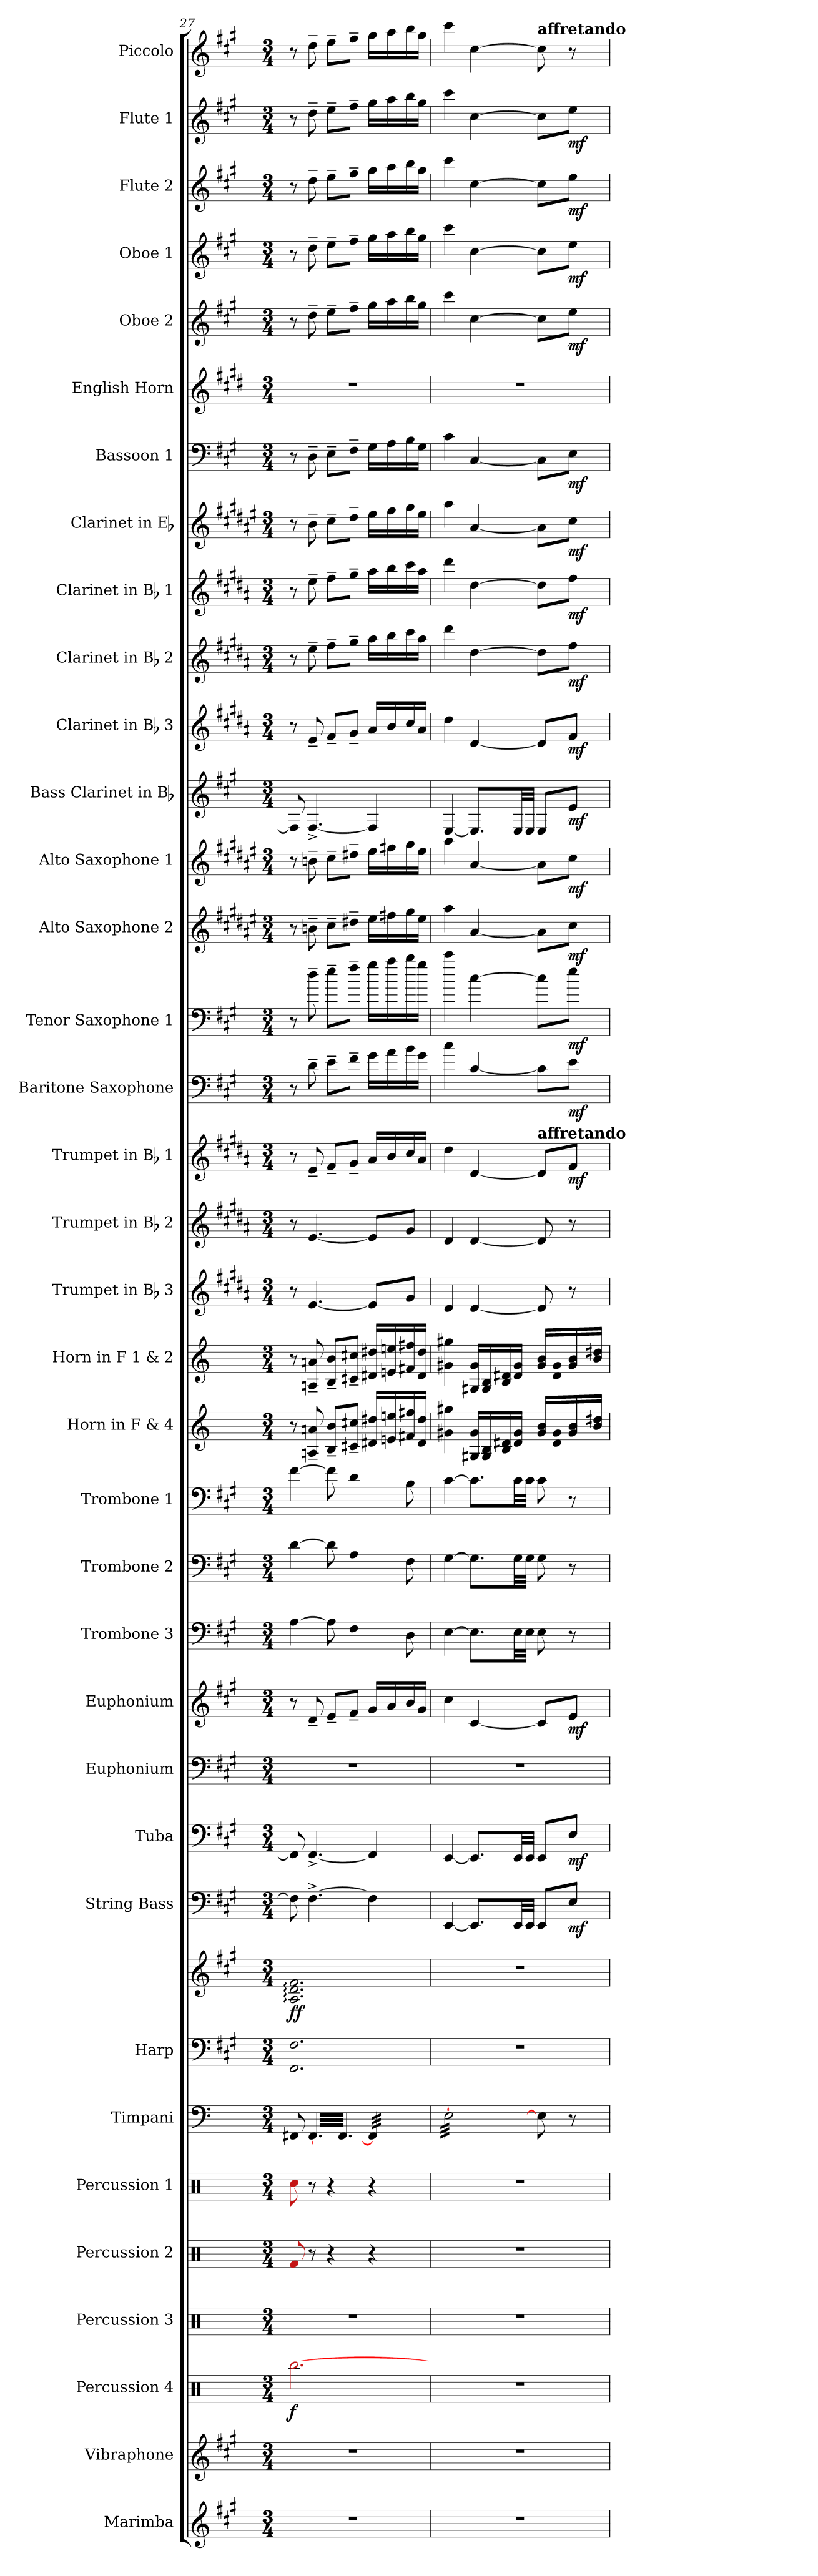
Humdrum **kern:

**kern	**kern	**kern	**dynam	**kern	**kern	**kern	**kern	**kern	**kern	**dynam	**kern	**dynam	**kern	**dynam	**kern	**kern	**dynam	**kern	**kern	**kern	**kern	**kern	**kern	**kern	**kern	**dynam	**kern	**dynam	**kern	**dynam	**kern	**dynam	**kern	**dynam	**kern	**dynam	**kern	**dynam	**kern	**dynam	**kern	**dynam	**kern	**dynam	**kern	**dynam	**kern	**kern	**dynam	**kern	**dynam	**kern	**dynam	**kern	**dynam	**kern
*part36	*part35	*part34	*part34	*part33	*part32	*part31	*part30	*part29	*part29	*part29	*part28	*part28	*part27	*part27	*part26	*part25	*part25	*part24	*part23	*part22	*part21	*part20	*part19	*part18	*part17	*part17	*part16	*part16	*part15	*part15	*part14	*part14	*part13	*part13	*part12	*part12	*part11	*part11	*part10	*part10	*part9	*part9	*part8	*part8	*part7	*part7	*part6	*part5	*part5	*part4	*part4	*part3	*part3	*part2	*part2	*part1
*staff37	*staff36	*staff35	*staff35	*staff34	*staff33	*staff32	*staff31	*staff30	*staff29	*staff29/30	*staff28	*staff28	*staff27	*staff27	*staff26	*staff25	*staff25	*staff24	*staff23	*staff22	*staff21	*staff20	*staff19	*staff18	*staff17	*staff17	*staff16	*staff16	*staff15	*staff15	*staff14	*staff14	*staff13	*staff13	*staff12	*staff12	*staff11	*staff11	*staff10	*staff10	*staff9	*staff9	*staff8	*staff8	*staff7	*staff7	*staff6	*staff5	*staff5	*staff4	*staff4	*staff3	*staff3	*staff2	*staff2	*staff1
*I"Marimba	*I"Vibraphone	*I"Percussion 4	*	*I"Percussion 3	*I"Percussion 2	*I"Percussion 1	*I"Timpani	*I"Harp	*	*	*I"String Bass	*	*I"Tuba	*	*I"Euphonium	*I"Euphonium	*	*I"Trombone 3	*I"Trombone 2	*I"Trombone 1	*I"Horn in F  &amp; 4	*I"Horn in F 1 &amp; 2	*I"Trumpet in Bb 3	*I"Trumpet in Bb 2	*I"Trumpet in Bb 1	*	*I"Baritone Saxophone	*	*I"Tenor Saxophone 1	*	*I"Alto Saxophone 2	*	*I"Alto Saxophone 1	*	*I"Bass Clarinet in Bb	*	*I"Clarinet in Bb 3	*	*I"Clarinet in Bb 2	*	*I"Clarinet in Bb 1	*	*I"Clarinet in Eb	*	*I"Bassoon 1	*	*I"English Horn	*I"Oboe 2	*	*I"Oboe 1	*	*I"Flute 2	*	*I"Flute 1	*	*I"Piccolo
*I'Mar.	*I'Vib.	*I'Perc. 4	*	*I'Perc. 3	*I'Perc. 2	*I'Perc. 1	*I'Timp.	*I'Hp.	*	*	*	*	*I'Tba.	*	*I'Euph.	*I'Euph.	*	*I'Tbn. 3	*I'Tbn. 2	*I'Tbn. 1	*I'Hn. 3 &amp; 4	*I'Hn. 1 &amp; 2	*I'Tpt. 3	*I'Tpt. 2	*I'Tpt. 1	*	*I'Bari. Sax.	*	*I'T. Sax. 1	*	*I'A. Sax. 2	*	*I'A. Sax. 1	*	*I'B. Cl.	*	*I'Cl. 3	*	*I'Cl. 2	*	*I'Cl. 1	*	*	*	*I'Bsn. 1	*	*I'Eng. Hn.	*I'Ob. 2	*	*I'Ob. 1	*	*I'Fl. 2	*	*I'Fl. 1	*	*I'Picc.
*clefG2	*clefG2	*clefX	*	*clefX	*clefX	*clefX	*clefF4	*clefF4	*clefG2	*	*clefF4	*	*clefF4	*	*clefF4	*clefG2	*	*clefF4	*clefF4	*clefF4	*clefG2	*clefG2	*clefG2	*clefG2	*clefG2	*	*clefF4	*	*clefF4	*	*clefG2	*	*clefG2	*	*clefG2	*	*clefG2	*	*clefG2	*	*clefG2	*	*clefG2	*	*clefF4	*	*clefG2	*clefG2	*	*clefG2	*	*clefG2	*	*clefG2	*	*clefG2
*	*	*	*	*	*	*	*	*	*	*	*ITrd7c12	*	*	*	*	*ITrd8c14	*	*	*	*	*ITrd4c7	*ITrd4c7	*ITrd1c2	*ITrd1c2	*ITrd1c2	*	*ITrd12c21	*	*ITrd8c14	*	*ITrd5c9	*	*ITrd5c9	*	*ITrd8c14	*	*ITrd1c2	*	*ITrd1c2	*	*ITrd1c2	*	*ITrd-2c-3	*	*	*	*ITrd4c7	*	*	*	*	*	*	*	*	*ITrd-7c-12
*k[f#c#g#]	*k[f#c#g#]	*k[]	*	*k[]	*k[]	*k[]	*k[]	*k[f#c#g#]	*k[f#c#g#]	*	*k[f#c#g#]	*	*k[f#c#g#]	*	*k[f#c#g#]	*k[f#c#g#]	*	*k[f#c#g#]	*k[f#c#g#]	*k[f#c#g#]	*k[b-]	*k[b-]	*k[f#c#g#]	*k[f#c#g#]	*k[f#c#g#]	*	*k[f#c#g#]	*	*k[f#c#g#]	*	*k[f#c#g#]	*	*k[f#c#g#]	*	*k[f#c#g#]	*	*k[f#c#g#]	*	*k[f#c#g#]	*	*k[f#c#g#]	*	*k[f#c#g#]	*	*k[f#c#g#]	*	*k[f#c#g#]	*k[f#c#g#]	*	*k[f#c#g#]	*	*k[f#c#g#]	*	*k[f#c#g#]	*	*k[f#c#g#]
*A:	*A:	*	*	*	*	*	*	*A:	*A:	*	*A:	*	*A:	*	*A:	*A:	*	*A:	*A:	*A:	*	*	*A:	*A:	*A:	*	*A:	*	*A:	*	*A:	*	*A:	*	*A:	*	*A:	*	*A:	*	*A:	*	*A:	*	*A:	*	*A:	*A:	*	*A:	*	*A:	*	*A:	*	*A:
*M3/4	*M3/4	*M3/4	*	*M3/4	*M3/4	*M3/4	*M3/4	*M3/4	*M3/4	*	*M3/4	*	*M3/4	*	*M3/4	*M3/4	*	*M3/4	*M3/4	*M3/4	*M3/4	*M3/4	*M3/4	*M3/4	*M3/4	*	*M3/4	*	*M3/4	*	*M3/4	*	*M3/4	*	*M3/4	*	*M3/4	*	*M3/4	*	*M3/4	*	*M3/4	*	*M3/4	*	*M3/4	*M3/4	*	*M3/4	*	*M3/4	*	*M3/4	*	*M3/4
=27	=27	=27	=27	=27	=27	=27	=27	=27	=27	=27	=27	=27	=27	=27	=27	=27	=27	=27	=27	=27	=27	=27	=27	=27	=27	=27	=27	=27	=27	=27	=27	=27	=27	=27	=27	=27	=27	=27	=27	=27	=27	=27	=27	=27	=27	=27	=27	=27	=27	=27	=27	=27	=27	=27	=27	=27
!	!	!	!LO:DY:b	!	!	!	!	!	!	!LO:DY:b	!	!	!	!	!	!	!	!	!	!	!	!	!	!	!	!	!	!	!	!	!	!	!	!	!	!	!	!	!	!	!	!	!	!	!	!	!	!	!	!	!	!	!	!	!	!
2.r	2.r	[2.bb\	f	2.r	8f/	8cc\	8FF#X/	2.FF#/ 2.F#/	2.A/: 2.d/: 2.f#/:	ff	8FF#\]	.	8FF#/]	.	2.r	8r	.	[4A\	[4d\	[4f#\	8r	8r	8r	8r	8r	.	8r	.	8r	.	8r	.	8r	.	8FF#/]	.	8r	.	8r	.	8r	.	8r	.	8r	.	2.r	8r	.	8r	.	8r	.	8r	.	8r
*	*	*	*	*	*	*	*tremolo	*	*	*	*	*	*	*	*	*	*	*	*	*	*	*	*	*	*	*	*	*	*	*	*	*	*	*	*	*	*	*	*	*	*	*	*	*	*	*	*	*	*	*	*	*	*	*	*	*
.	.	.	.	.	8r	8r	[32FF#/LLL	.	.	.	[4.FF#^\	.	[4.FF#^/	.	.	8D~/	.	.	.	.	8Dn/~ 8dn/~	8Dn/~ 8dn/~	[4.d/	[4.d/	8d~/	.	8D~\	.	8d~\	.	8dn~\	.	8dn~\	.	[4.FF#^/	.	8d~/	.	8dd~\	.	8dd~\	.	8dd~\	.	8D~\	.	.	8dd~\	.	8dd~\	.	8dd~\	.	8dd~\	.	8ddd~\
.	.	.	.	.	.	.	32FF#/	.	.	.	.	.	.	.	.	.	.	.	.	.	.	.	.	.	.	.	.	.	.	.	.	.	.	.	.	.	.	.	.	.	.	.	.	.	.	.	.	.	.	.	.	.	.	.	.	.
.	.	.	.	.	.	.	32FF#/	.	.	.	.	.	.	.	.	.	.	.	.	.	.	.	.	.	.	.	.	.	.	.	.	.	.	.	.	.	.	.	.	.	.	.	.	.	.	.	.	.	.	.	.	.	.	.	.	.
.	.	.	.	.	.	.	32FF#/	.	.	.	.	.	.	.	.	.	.	.	.	.	.	.	.	.	.	.	.	.	.	.	.	.	.	.	.	.	.	.	.	.	.	.	.	.	.	.	.	.	.	.	.	.	.	.	.	.
.	.	.	.	.	4r	4r	32FF#/	.	.	.	.	.	.	.	.	8E~/L	.	8A\]	8d\]	8f#\]	8E/~ 8e/~L	8E/~ 8e/~L	.	.	8e~/L	.	8E~\L	.	8e~\L	.	8e~\L	.	8e~\L	.	.	.	8e~/L	.	8ee~\L	.	8ee~\L	.	8ee~\L	.	8E~\L	.	.	8ee~\L	.	8ee~\L	.	8ee~\L	.	8ee~\L	.	8eee~\L
.	.	.	.	.	.	.	32FF#/	.	.	.	.	.	.	.	.	.	.	.	.	.	.	.	.	.	.	.	.	.	.	.	.	.	.	.	.	.	.	.	.	.	.	.	.	.	.	.	.	.	.	.	.	.	.	.	.	.
.	.	.	.	.	.	.	32FF#/	.	.	.	.	.	.	.	.	.	.	.	.	.	.	.	.	.	.	.	.	.	.	.	.	.	.	.	.	.	.	.	.	.	.	.	.	.	.	.	.	.	.	.	.	.	.	.	.	.
.	.	.	.	.	.	.	32FF#/	.	.	.	.	.	.	.	.	.	.	.	.	.	.	.	.	.	.	.	.	.	.	.	.	.	.	.	.	.	.	.	.	.	.	.	.	.	.	.	.	.	.	.	.	.	.	.	.	.
.	.	.	.	.	.	.	32FF#/	.	.	.	.	.	.	.	.	8F#~/J	.	4F#\	4A\	4d\	8F#X/~ 8f#X/~J	8F#X/~ 8f#X/~J	.	.	8f#~/J	.	8F#~\J	.	8f#~\J	.	8f#X~\J	.	8f#X~\J	.	.	.	8f#~/J	.	8ff#~\J	.	8ff#~\J	.	8ff#~\J	.	8F#~\J	.	.	8ff#~\J	.	8ff#~\J	.	8ff#~\J	.	8ff#~\J	.	8fff#~\J
.	.	.	.	.	.	.	32FF#/	.	.	.	.	.	.	.	.	.	.	.	.	.	.	.	.	.	.	.	.	.	.	.	.	.	.	.	.	.	.	.	.	.	.	.	.	.	.	.	.	.	.	.	.	.	.	.	.	.
.	.	.	.	.	.	.	32FF#/	.	.	.	.	.	.	.	.	.	.	.	.	.	.	.	.	.	.	.	.	.	.	.	.	.	.	.	.	.	.	.	.	.	.	.	.	.	.	.	.	.	.	.	.	.	.	.	.	.
.	.	.	.	.	.	.	32FF#/JJJ	.	.	.	.	.	.	.	.	.	.	.	.	.	.	.	.	.	.	.	.	.	.	.	.	.	.	.	.	.	.	.	.	.	.	.	.	.	.	.	.	.	.	.	.	.	.	.	.	.
.	.	.	.	.	4r	4r	32FF#/]LLL	.	.	.	4FF#\]	.	4FF#/]	.	.	16G#/LL	.	.	.	.	16G#X/ 16g#X/LL	16G#X/ 16g#X/LL	8d/L]	8d/L]	16g#/LL	.	16G#\LL	.	16g#\LL	.	16g#\LL	.	16g#\LL	.	4FF#/]	.	16g#/LL	.	16gg#\LL	.	16gg#\LL	.	16gg#\LL	.	16G#\LL	.	.	16gg#\LL	.	16gg#\LL	.	16gg#\LL	.	16gg#\LL	.	16ggg#\LL
.	.	.	.	.	.	.	32FF#/	.	.	.	.	.	.	.	.	.	.	.	.	.	.	.	.	.	.	.	.	.	.	.	.	.	.	.	.	.	.	.	.	.	.	.	.	.	.	.	.	.	.	.	.	.	.	.	.	.
.	.	.	.	.	.	.	32FF#/	.	.	.	.	.	.	.	.	16A/	.	.	.	.	16An/ 16an/	16An/ 16an/	.	.	16a/	.	16A\	.	16a\	.	16an\	.	16an\	.	.	.	16a/	.	16aa\	.	16aa\	.	16aa\	.	16A\	.	.	16aa\	.	16aa\	.	16aa\	.	16aa\	.	16aaa\
.	.	.	.	.	.	.	32FF#/	.	.	.	.	.	.	.	.	.	.	.	.	.	.	.	.	.	.	.	.	.	.	.	.	.	.	.	.	.	.	.	.	.	.	.	.	.	.	.	.	.	.	.	.	.	.	.	.	.
.	.	.	.	.	.	.	32FF#/	.	.	.	.	.	.	.	.	16B/	.	8D\	8F#\	8B\	16Bn/ 16bn/	16Bn/ 16bn/	8f#/J	8f#/J	16b/	.	16B\	.	16b\	.	16b\	.	16b\	.	.	.	16b/	.	16bb\	.	16bb\	.	16bb\	.	16B\	.	.	16bb\	.	16bb\	.	16bb\	.	16bb\	.	16bbb\
.	.	.	.	.	.	.	32FF#/	.	.	.	.	.	.	.	.	.	.	.	.	.	.	.	.	.	.	.	.	.	.	.	.	.	.	.	.	.	.	.	.	.	.	.	.	.	.	.	.	.	.	.	.	.	.	.	.	.
.	.	.	.	.	.	.	32FF#/	.	.	.	.	.	.	.	.	16G#/JJ	.	.	.	.	16G#/ 16g#/JJ	16G#/ 16g#/JJ	.	.	16g#/JJ	.	16G#\JJ	.	16g#\JJ	.	16g#\JJ	.	16g#\JJ	.	.	.	16g#/JJ	.	16gg#\JJ	.	16gg#\JJ	.	16gg#\JJ	.	16G#\JJ	.	.	16gg#\JJ	.	16gg#\JJ	.	16gg#\JJ	.	16gg#\JJ	.	16ggg#\JJ
.	.	.	.	.	.	.	32FF#/JJJ	.	.	.	.	.	.	.	.	.	.	.	.	.	.	.	.	.	.	.	.	.	.	.	.	.	.	.	.	.	.	.	.	.	.	.	.	.	.	.	.	.	.	.	.	.	.	.	.	.
=28	=28	=28	=28	=28	=28	=28	=28	=28	=28	=28	=28	=28	=28	=28	=28	=28	=28	=28	=28	=28	=28	=28	=28	=28	=28	=28	=28	=28	=28	=28	=28	=28	=28	=28	=28	=28	=28	=28	=28	=28	=28	=28	=28	=28	=28	=28	=28	=28	=28	=28	=28	=28	=28	=28	=28	=28
2.r	2.r	2.r	.	2.r	2.r	2.r	[32E\LLL	2.r	2.r	.	[4EEE/	.	[4EE/	.	2.r	4c#\	.	[4E\	[4G#\	[4c#\	4c#X\ 4cc#X\	4c#X\ 4cc#X\	4c#/	4c#/	4cc#\	.	4c#\	.	4cc#\	.	4cc#\	.	4cc#\	.	[4EE/	.	4cc#\	.	4ccc#\	.	4ccc#\	.	4ccc#\	.	4c#\	.	2.r	4ccc#\	.	4ccc#\	.	4ccc#\	.	4ccc#\	.	4cccc#\
.	.	.	.	.	.	.	32E\	.	.	.	.	.	.	.	.	.	.	.	.	.	.	.	.	.	.	.	.	.	.	.	.	.	.	.	.	.	.	.	.	.	.	.	.	.	.	.	.	.	.	.	.	.	.	.	.	.
.	.	.	.	.	.	.	32E\	.	.	.	.	.	.	.	.	.	.	.	.	.	.	.	.	.	.	.	.	.	.	.	.	.	.	.	.	.	.	.	.	.	.	.	.	.	.	.	.	.	.	.	.	.	.	.	.	.
.	.	.	.	.	.	.	32E\	.	.	.	.	.	.	.	.	.	.	.	.	.	.	.	.	.	.	.	.	.	.	.	.	.	.	.	.	.	.	.	.	.	.	.	.	.	.	.	.	.	.	.	.	.	.	.	.	.
.	.	.	.	.	.	.	32E\	.	.	.	.	.	.	.	.	.	.	.	.	.	.	.	.	.	.	.	.	.	.	.	.	.	.	.	.	.	.	.	.	.	.	.	.	.	.	.	.	.	.	.	.	.	.	.	.	.
.	.	.	.	.	.	.	32E\	.	.	.	.	.	.	.	.	.	.	.	.	.	.	.	.	.	.	.	.	.	.	.	.	.	.	.	.	.	.	.	.	.	.	.	.	.	.	.	.	.	.	.	.	.	.	.	.	.
.	.	.	.	.	.	.	32E\	.	.	.	.	.	.	.	.	.	.	.	.	.	.	.	.	.	.	.	.	.	.	.	.	.	.	.	.	.	.	.	.	.	.	.	.	.	.	.	.	.	.	.	.	.	.	.	.	.
.	.	.	.	.	.	.	32E\	.	.	.	.	.	.	.	.	.	.	.	.	.	.	.	.	.	.	.	.	.	.	.	.	.	.	.	.	.	.	.	.	.	.	.	.	.	.	.	.	.	.	.	.	.	.	.	.	.
.	.	.	.	.	.	.	32E\	.	.	.	8.EEE/L]	.	8.EE/L]	.	.	[4C#/	.	8.E\L]	8.G#\L]	8.c#\L]	16C#X/ 16c#/LL	16C#X/ 16c#/LL	[4c#/	[4c#/	[4c#/	.	[4C#/	.	[4c#\	.	[4c#/	.	[4c#/	.	8.EE/L]	.	[4c#/	.	[4cc#\	.	[4cc#\	.	[4cc#/	.	[4C#/	.	.	[4cc#\	.	[4cc#\	.	[4cc#\	.	[4cc#\	.	[4ccc#\
.	.	.	.	.	.	.	32E\	.	.	.	.	.	.	.	.	.	.	.	.	.	.	.	.	.	.	.	.	.	.	.	.	.	.	.	.	.	.	.	.	.	.	.	.	.	.	.	.	.	.	.	.	.	.	.	.	.
.	.	.	.	.	.	.	32E\	.	.	.	.	.	.	.	.	.	.	.	.	.	16C#/ 16E/	16C#/ 16E/	.	.	.	.	.	.	.	.	.	.	.	.	.	.	.	.	.	.	.	.	.	.	.	.	.	.	.	.	.	.	.	.	.	.
.	.	.	.	.	.	.	32E\	.	.	.	.	.	.	.	.	.	.	.	.	.	.	.	.	.	.	.	.	.	.	.	.	.	.	.	.	.	.	.	.	.	.	.	.	.	.	.	.	.	.	.	.	.	.	.	.	.
.	.	.	.	.	.	.	32E\	.	.	.	.	.	.	.	.	.	.	.	.	.	16E/ 16G#X/	16E/ 16G#X/	.	.	.	.	.	.	.	.	.	.	.	.	.	.	.	.	.	.	.	.	.	.	.	.	.	.	.	.	.	.	.	.	.	.
.	.	.	.	.	.	.	32E\	.	.	.	.	.	.	.	.	.	.	.	.	.	.	.	.	.	.	.	.	.	.	.	.	.	.	.	.	.	.	.	.	.	.	.	.	.	.	.	.	.	.	.	.	.	.	.	.	.
.	.	.	.	.	.	.	32E\	.	.	.	32EEE/LL	.	32EE/LL	.	.	.	.	32E\LL	32G#\LL	32c#\LL	16G#/ 16c#/JJ	16G#/ 16c#/JJ	.	.	.	.	.	.	.	.	.	.	.	.	32EE/LL	.	.	.	.	.	.	.	.	.	.	.	.	.	.	.	.	.	.	.	.	.
.	.	.	.	.	.	.	32E\JJJ	.	.	.	32EEE/JJJ	.	32EE/JJJ	.	.	.	.	32E\JJJ	32G#\JJJ	32c#\JJJ	.	.	.	.	.	.	.	.	.	.	.	.	.	.	32EE/JJJ	.	.	.	.	.	.	.	.	.	.	.	.	.	.	.	.	.	.	.	.	.
*	*	*	*	*	*	*	*Xtremolo	*	*	*	*	*	*	*	*	*	*	*	*	*	*	*	*	*	*	*	*	*	*	*	*	*	*	*	*	*	*	*	*	*	*	*	*	*	*	*	*	*	*	*	*	*	*	*	*	*
!	!	!	!	!	!	!	!	!	!	!	!	!	!	!	!	!	!	!	!	!	!	!	!	!	!	!	!	!	!	!	!	!	!	!	!	!	!	!	!	!	!	!	!	!	!	!	!	!	!	!	!	!	!	!	!	!LO:TX:a:B:t=affretando
!	!	!	!	!	!	!	!	!	!	!	!	!	!	!	!	!	!	!	!	!	!	!	!	!	!LO:TX:a:B:t=affretando	!	!	!	!	!	!	!	!	!	!	!	!	!	!	!	!	!	!	!	!	!	!	!	!	!	!	!	!	!	!	!
.	.	.	.	.	.	.	8E\]	.	.	.	8EEE/L	.	8EE/L	.	.	8C#/L]	.	8E\	8G#\	8c#\	16c#/ 16e/LL	16c#/ 16e/LL	8c#/]	8c#/]	8c#/L]	.	8C#\L]	.	8c#\L]	.	8c#\L]	.	8c#\L]	.	8EE/L	.	8c#/L]	.	8cc#\L]	.	8cc#\L]	.	8cc#\L]	.	8C#\L]	.	.	8cc#\L]	.	8cc#\L]	.	8cc#\L]	.	8cc#\L]	.	8ccc#\]
.	.	.	.	.	.	.	.	.	.	.	.	.	.	.	.	.	.	.	.	.	16G#/ 16c#/	16G#/ 16c#/	.	.	.	.	.	.	.	.	.	.	.	.	.	.	.	.	.	.	.	.	.	.	.	.	.	.	.	.	.	.	.	.	.	.
!	!	!	!	!	!	!	!	!	!	!	!	!LO:DY:b	!	!LO:DY:b	!	!	!LO:DY:b	!	!	!	!	!	!	!	!	!LO:DY:b	!	!LO:DY:b	!	!LO:DY:b	!	!LO:DY:b	!	!LO:DY:b	!	!LO:DY:b	!	!LO:DY:b	!	!LO:DY:b	!	!LO:DY:b	!	!LO:DY:b	!	!LO:DY:b	!	!	!LO:DY:b	!	!LO:DY:b	!	!LO:DY:b	!	!LO:DY:b	!
.	.	.	.	.	.	.	8r	.	.	.	8EE/J	mf	8E/J	mf	.	8E/J	mf	8r	8r	8r	16c#/ 16e/	16c#/ 16e/	8r	8r	8e/J	mf	8E\J	mf	8e\J	mf	8e\J	mf	8e\J	mf	8E/J	mf	8e/J	mf	8ee\J	mf	8ee\J	mf	8ee\J	mf	8E\J	mf	.	8ee\J	mf	8ee\J	mf	8ee\J	mf	8ee\J	mf	8r
.	.	.	.	.	.	.	.	.	.	.	.	.	.	.	.	.	.	.	.	.	16e/ 16g#X/JJ	16e/ 16g#X/JJ	.	.	.	.	.	.	.	.	.	.	.	.	.	.	.	.	.	.	.	.	.	.	.	.	.	.	.	.	.	.	.	.	.	.
=	=	=	=	=	=	=	=	=	=	=	=	=	=	=	=	=	=	=	=	=	=	=	=	=	=	=	=	=	=	=	=	=	=	=	=	=	=	=	=	=	=	=	=	=	=	=	=	=	=	=	=	=	=	=	=	=
*-	*-	*-	*-	*-	*-	*-	*-	*-	*-	*-	*-	*-	*-	*-	*-	*-	*-	*-	*-	*-	*-	*-	*-	*-	*-	*-	*-	*-	*-	*-	*-	*-	*-	*-	*-	*-	*-	*-	*-	*-	*-	*-	*-	*-	*-	*-	*-	*-	*-	*-	*-	*-	*-	*-	*-	*-
